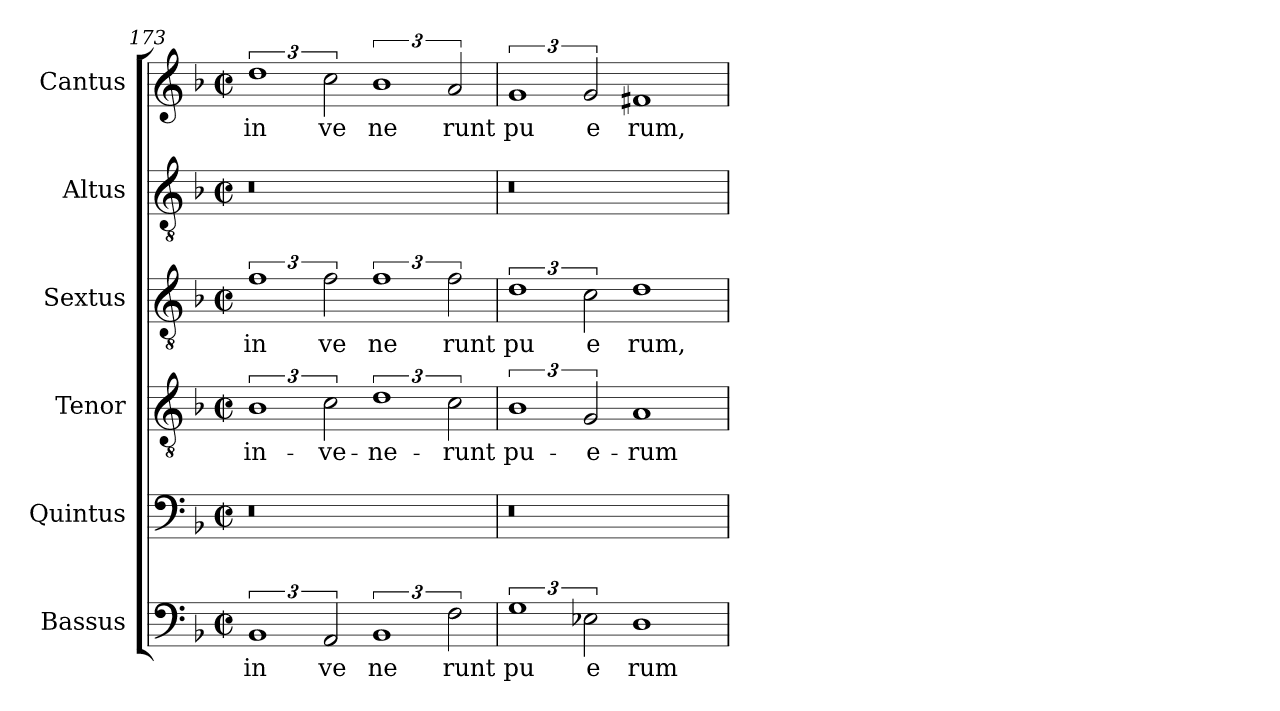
**kern	**text	**kern	**kern	**text	**kern	**text	**kern	**kern	**text
*part6	*part6	*part5	*part4	*part4	*part3	*part3	*part2	*part1	*part1
*staff6	*staff6	*staff5	*staff4	*staff4	*staff3	*staff3	*staff2	*staff1	*staff1
*I"Bassus	*	*I"Quintus	*I"Tenor	*	*I"Sextus	*	*I"Altus	*I"Cantus	*
*I'Bassus	*	*I'Quintus	*I'Tenor	*	*I'Sextus	*	*I'Altus	*I'Cantus	*
*clefF4	*	*clefF4	*clefGv2	*	*clefGv2	*	*clefGv2	*clefG2	*
*k[b-]	*	*k[b-]	*k[b-]	*	*k[b-]	*	*k[b-]	*k[b-]	*
*F:	*	*F:	*F:	*	*F:	*	*F:	*F:	*
*M2/2	*	*M2/2	*M2/2	*	*M2/2	*	*M2/2	*M2/2	*
*met(c|)	*	*met(c|)	*met(c|)	*	*met(c|)	*	*met(c|)	*met(c|)	*
=173	=173	=173	=173	=173	=173	=173	=173	=173	=173
!	!LO:LY:b:cj	!	!	!LO:LY:b:cj	!	!LO:LY:b:cj	!	!	!LO:LY:b:cj
3%2BB-	in	0r	3%2B-	in-	3%2f	in	0r	3%2dd	in
!	!LO:LY:b:cj	!	!	!LO:LY:b:cj	!	!LO:LY:b:cj	!	!	!LO:LY:b:cj
3AA/	ve	.	3c\	-ve-	3f\	ve	.	3cc\	ve
!	!LO:LY:b:cj	!	!	!LO:LY:b:cj	!	!LO:LY:b:cj	!	!	!LO:LY:b:cj
3%2BB-	ne	.	3%2d	-ne-	3%2f	ne	.	3%2b-	ne
!	!LO:LY:b:cj	!	!	!LO:LY:b:cj	!	!LO:LY:b:cj	!	!	!LO:LY:b:cj
3F\	runt	.	3c\	-runt	3f\	runt	.	3a/	runt
=174	=174	=174	=174	=174	=174	=174	=174	=174	=174
!	!LO:LY:b:cj	!	!	!LO:LY:b:cj	!	!LO:LY:b:cj	!	!	!LO:LY:b:cj
3%2G	pu	0r	3%2B-	pu-	3%2d	pu	0r	3%2g	pu
!	!LO:LY:b:cj	!	!	!LO:LY:b:cj	!	!LO:LY:b:cj	!	!	!LO:LY:b:cj
3E-X\	e	.	3G/	-e-	3c\	e	.	3g/	e
!	!LO:LY:b:cj	!	!	!LO:LY:b:cj	!	!LO:LY:b:cj	!	!	!LO:LY:b:cj
1D	rum	.	1A	-rum	1d	rum,	.	1f#X	rum,
=	=	=	=	=	=	=	=	=	=
*-	*-	*-	*-	*-	*-	*-	*-	*-	*-
